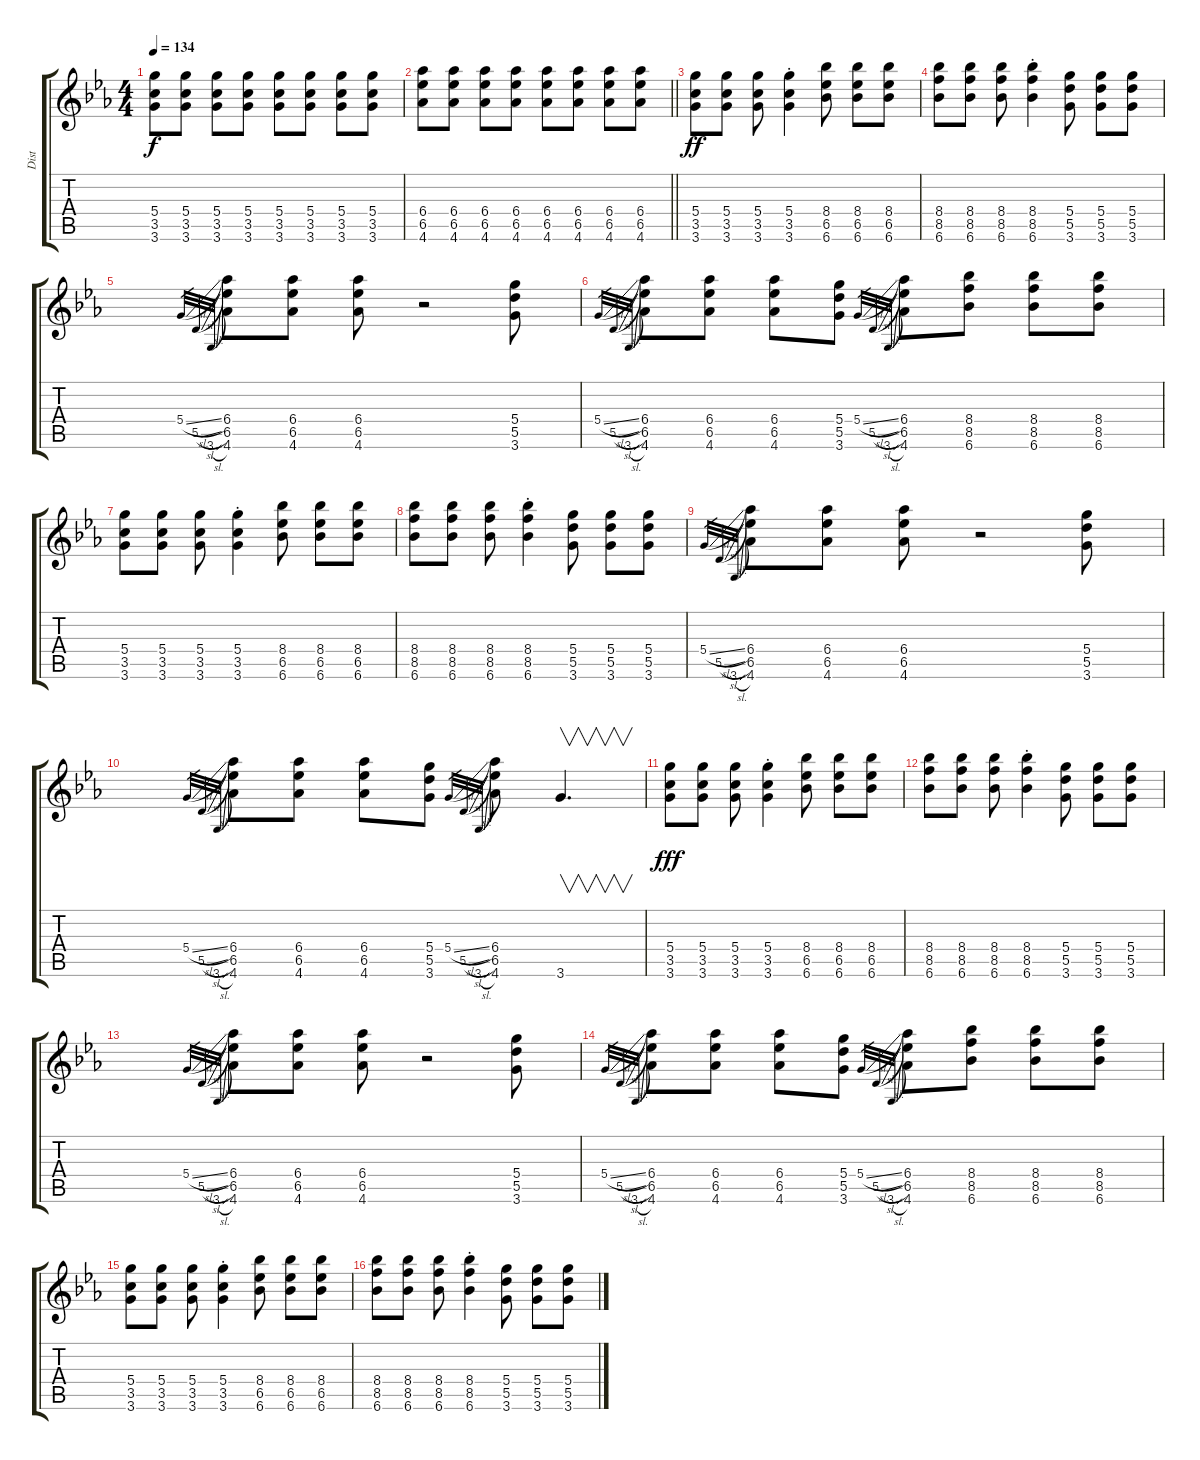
\track ("Dist" "Dist") {instrument distortionguitar}
\staff {score tabs}
\tuning (E4 B3 G3 D3 A2 E2) {hide}
\ts (4 4)
\tempo 134
\clef g2
\ks eb
(5.4 3.5 3.6).8{ot 8vb dy f} (5.4 3.5 3.6).8{ot 8vb} (5.4 3.5 3.6).8{ot 8vb} (5.4 3.5 3.6).8{ot 8vb} (5.4 3.5 3.6).8{ot 8vb} (5.4 3.5 3.6).8{ot 8vb} (5.4 3.5 3.6).8{ot 8vb} (5.4 3.5 3.6).8{ot 8vb} |
\barLineRight lightlight
(6.4 6.5 4.6).8{ot 8vb} (6.4 6.5 4.6).8{ot 8vb} (6.4 6.5 4.6).8{ot 8vb} (6.4 6.5 4.6).8{ot 8vb} (6.4 6.5 4.6).8{ot 8vb} (6.4 6.5 4.6).8{ot 8vb} (6.4 6.5 4.6).8{ot 8vb} (6.4 6.5 4.6).8{ot 8vb} |
(5.4 3.5 3.6).8{ot 8vb dy ff} (5.4 3.5 3.6).8{ot 8vb} (5.4 3.5 3.6).8{ot 8vb} (5.4{st} 3.5{st} 3.6{st}).4{ot 8vb} (8.4 6.5 6.6).8{ot 8vb} (8.4 6.5 6.6).8{ot 8vb} (8.4 6.5 6.6).8{ot 8vb} |
(8.4 8.5 6.6).8{ot 8vb} (8.4 8.5 6.6).8{ot 8vb} (8.4 8.5 6.6).8{ot 8vb} (8.4{st} 8.5{st} 6.6{st}).4{ot 8vb} (5.4 5.5 3.6).8{ot 8vb} (5.4 5.5 3.6).8{ot 8vb} (5.4 5.5 3.6).8{ot 8vb} |
5.4{sl}.32{gr} 5.5{sl}.32{gr} 3.6{sl}.32{gr} (6.4 6.5 4.6).8{ot 8vb} (6.4 6.5 4.6).8{ot 8vb} (6.4 6.5 4.6).8{ot 8vb} r.2 (5.4 5.5 3.6).8{ot 8vb} |
5.4{sl}.32{gr} 5.5{sl}.32{gr} 3.6{sl}.32{gr} (6.4 6.5 4.6).8{ot 8vb} (6.4 6.5 4.6).8{ot 8vb} (6.4 6.5 4.6).8{ot 8vb} (5.4 5.5 3.6).8{ot 8vb} 5.4{sl}.32{gr} 5.5{sl}.32{gr} 3.6{sl}.32{gr} (6.4 6.5 4.6).8{ot 8vb} (8.4 8.5 6.6).8{ot 8vb} (8.4 8.5 6.6).8{ot 8vb} (8.4 8.5 6.6).8{ot 8vb} |
(5.4 3.5 3.6).8{ot 8vb} (5.4 3.5 3.6).8{ot 8vb} (5.4 3.5 3.6).8{ot 8vb} (5.4{st} 3.5{st} 3.6{st}).4{ot 8vb} (8.4 6.5 6.6).8{ot 8vb} (8.4 6.5 6.6).8{ot 8vb} (8.4 6.5 6.6).8{ot 8vb} |
(8.4 8.5 6.6).8{ot 8vb} (8.4 8.5 6.6).8{ot 8vb} (8.4 8.5 6.6).8{ot 8vb} (8.4{st} 8.5{st} 6.6{st}).4{ot 8vb} (5.4 5.5 3.6).8{ot 8vb} (5.4 5.5 3.6).8{ot 8vb} (5.4 5.5 3.6).8{ot 8vb} |
5.4{sl}.32{gr} 5.5{sl}.32{gr} 3.6{sl}.32{gr} (6.4 6.5 4.6).8{ot 8vb} (6.4 6.5 4.6).8{ot 8vb} (6.4 6.5 4.6).8{ot 8vb} r.2 (5.4 5.5 3.6).8{ot 8vb} |
5.4{sl}.32{gr} 5.5{sl}.32{gr} 3.6{sl}.32{gr} (6.4 6.5 4.6).8{ot 8vb} (6.4 6.5 4.6).8{ot 8vb} (6.4 6.5 4.6).8{ot 8vb} (5.4 5.5 3.6).8{ot 8vb} 5.4{sl}.32{gr} 5.5{sl}.32{gr} 3.6{sl}.32{gr} (6.4 6.5 4.6).8{ot 8vb} 3.6.4{v d ot 8vb} |
(5.4 3.5 3.6).8{ot 8vb dy fff} (5.4 3.5 3.6).8{ot 8vb} (5.4 3.5 3.6).8{ot 8vb} (5.4{st} 3.5{st} 3.6{st}).4{ot 8vb} (8.4 6.5 6.6).8{ot 8vb} (8.4 6.5 6.6).8{ot 8vb} (8.4 6.5 6.6).8{ot 8vb} |
(8.4 8.5 6.6).8{ot 8vb} (8.4 8.5 6.6).8{ot 8vb} (8.4 8.5 6.6).8{ot 8vb} (8.4{st} 8.5{st} 6.6{st}).4{ot 8vb} (5.4 5.5 3.6).8{ot 8vb} (5.4 5.5 3.6).8{ot 8vb} (5.4 5.5 3.6).8{ot 8vb} |
5.4{sl}.32{gr} 5.5{sl}.32{gr} 3.6{sl}.32{gr} (6.4 6.5 4.6).8{ot 8vb} (6.4 6.5 4.6).8{ot 8vb} (6.4 6.5 4.6).8{ot 8vb} r.2 (5.4 5.5 3.6).8{ot 8vb} |
5.4{sl}.32{gr} 5.5{sl}.32{gr} 3.6{sl}.32{gr} (6.4 6.5 4.6).8{ot 8vb} (6.4 6.5 4.6).8{ot 8vb} (6.4 6.5 4.6).8{ot 8vb} (5.4 5.5 3.6).8{ot 8vb} 5.4{sl}.32{gr} 5.5{sl}.32{gr} 3.6{sl}.32{gr} (6.4 6.5 4.6).8{ot 8vb} (8.4 8.5 6.6).8{ot 8vb} (8.4 8.5 6.6).8{ot 8vb} (8.4 8.5 6.6).8{ot 8vb} |
(5.4 3.5 3.6).8{ot 8vb} (5.4 3.5 3.6).8{ot 8vb} (5.4 3.5 3.6).8{ot 8vb} (5.4{st} 3.5{st} 3.6{st}).4{ot 8vb} (8.4 6.5 6.6).8{ot 8vb} (8.4 6.5 6.6).8{ot 8vb} (8.4 6.5 6.6).8{ot 8vb} |
(8.4 8.5 6.6).8{ot 8vb} (8.4 8.5 6.6).8{ot 8vb} (8.4 8.5 6.6).8{ot 8vb} (8.4{st} 8.5{st} 6.6{st}).4{ot 8vb} (5.4 5.5 3.6).8{ot 8vb} (5.4 5.5 3.6).8{ot 8vb} (5.4 5.5 3.6).8{ot 8vb}
